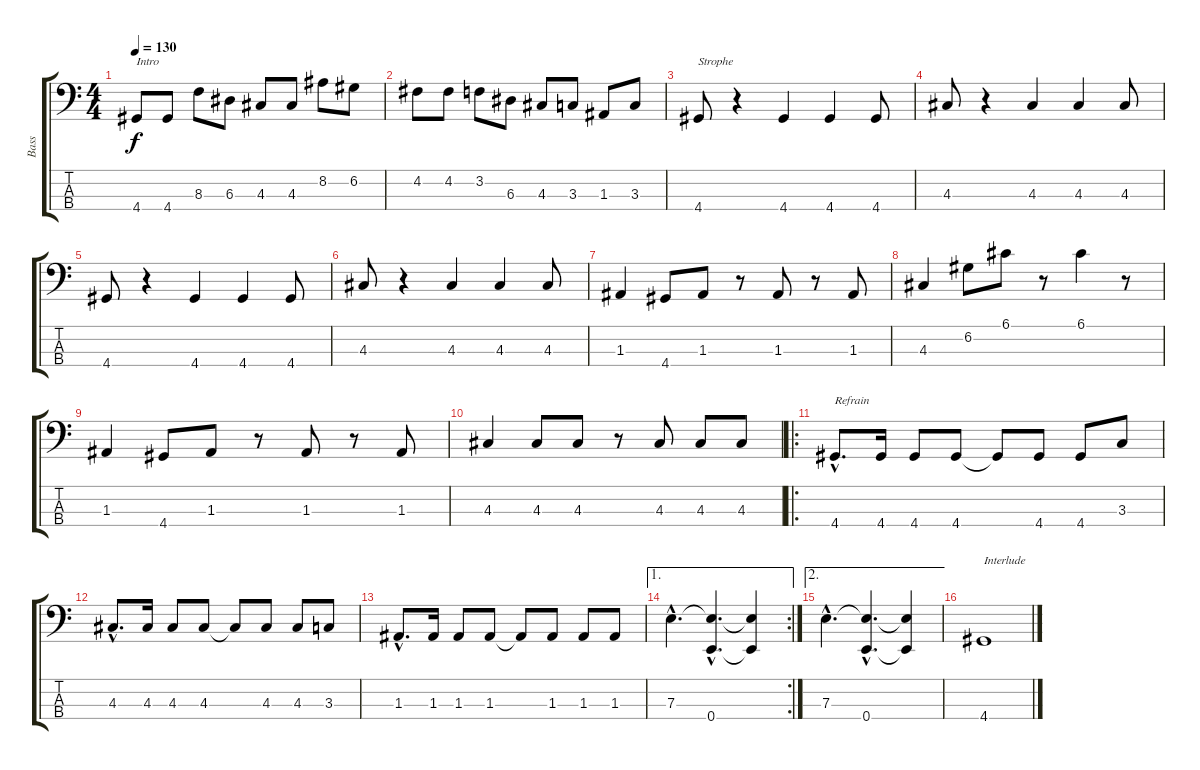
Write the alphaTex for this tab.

\track ("Bass" "Bass") {instrument electricbassfinger}
\staff {score tabs}
\tuning (G2 D2 A1 E1) {hide}
\ts (4 4)
\tempo 130
\clef f4
\ks c
4.4.8{txt "Intro" dy f} 4.4.8 8.3.8 6.3.8 4.3.8 4.3.8 8.2.8 6.2.8 |
4.2.8 4.2.8 3.2.8 6.3.8 4.3.8 3.3.8 1.3.8 3.3.8 |
4.4.8{txt "Strophe"} r.4 4.4.4 4.4.4 4.4.8 |
4.3.8 r.4 4.3.4 4.3.4 4.3.8 |
4.4.8 r.4 4.4.4 4.4.4 4.4.8 |
4.3.8 r.4 4.3.4 4.3.4 4.3.8 |
1.3.4 4.4.8 1.3.8 r.8 1.3.8 r.8 1.3.8 |
4.3.4 6.2.8 6.1.8 r.8 6.1.4 r.8 |
1.3.4 4.4.8 1.3.8 r.8 1.3.8 r.8 1.3.8 |
4.3.4 4.3.8 4.3.8 r.8 4.3.8 4.3.8 4.3.8 |
\ro
4.4{hac}.8{d txt "Refrain"} 4.4.16 4.4.8 4.4.8 4.4{t}.8 4.4.8 4.4.8 3.3.8 |
4.3{hac}.8{d} 4.3.16 4.3.8 4.3.8 4.3{t}.8 4.3.8 4.3.8 3.3.8 |
1.3{hac}.8{d} 1.3.16 1.3.8 1.3.8 1.3{t}.8 1.3.8 1.3.8 1.3.8 |
\ae 1
\rc 2
7.3{hac}.4{d} (7.3{hac t} 0.4{hac}).4{d} (7.3{t} 0.4{t}).4 |
\ae 2
7.3{hac}.4{d} (7.3{hac t} 0.4{hac}).4{d} (7.3{t} 0.4{t}).4 |
4.4.1{txt "Interlude"}
